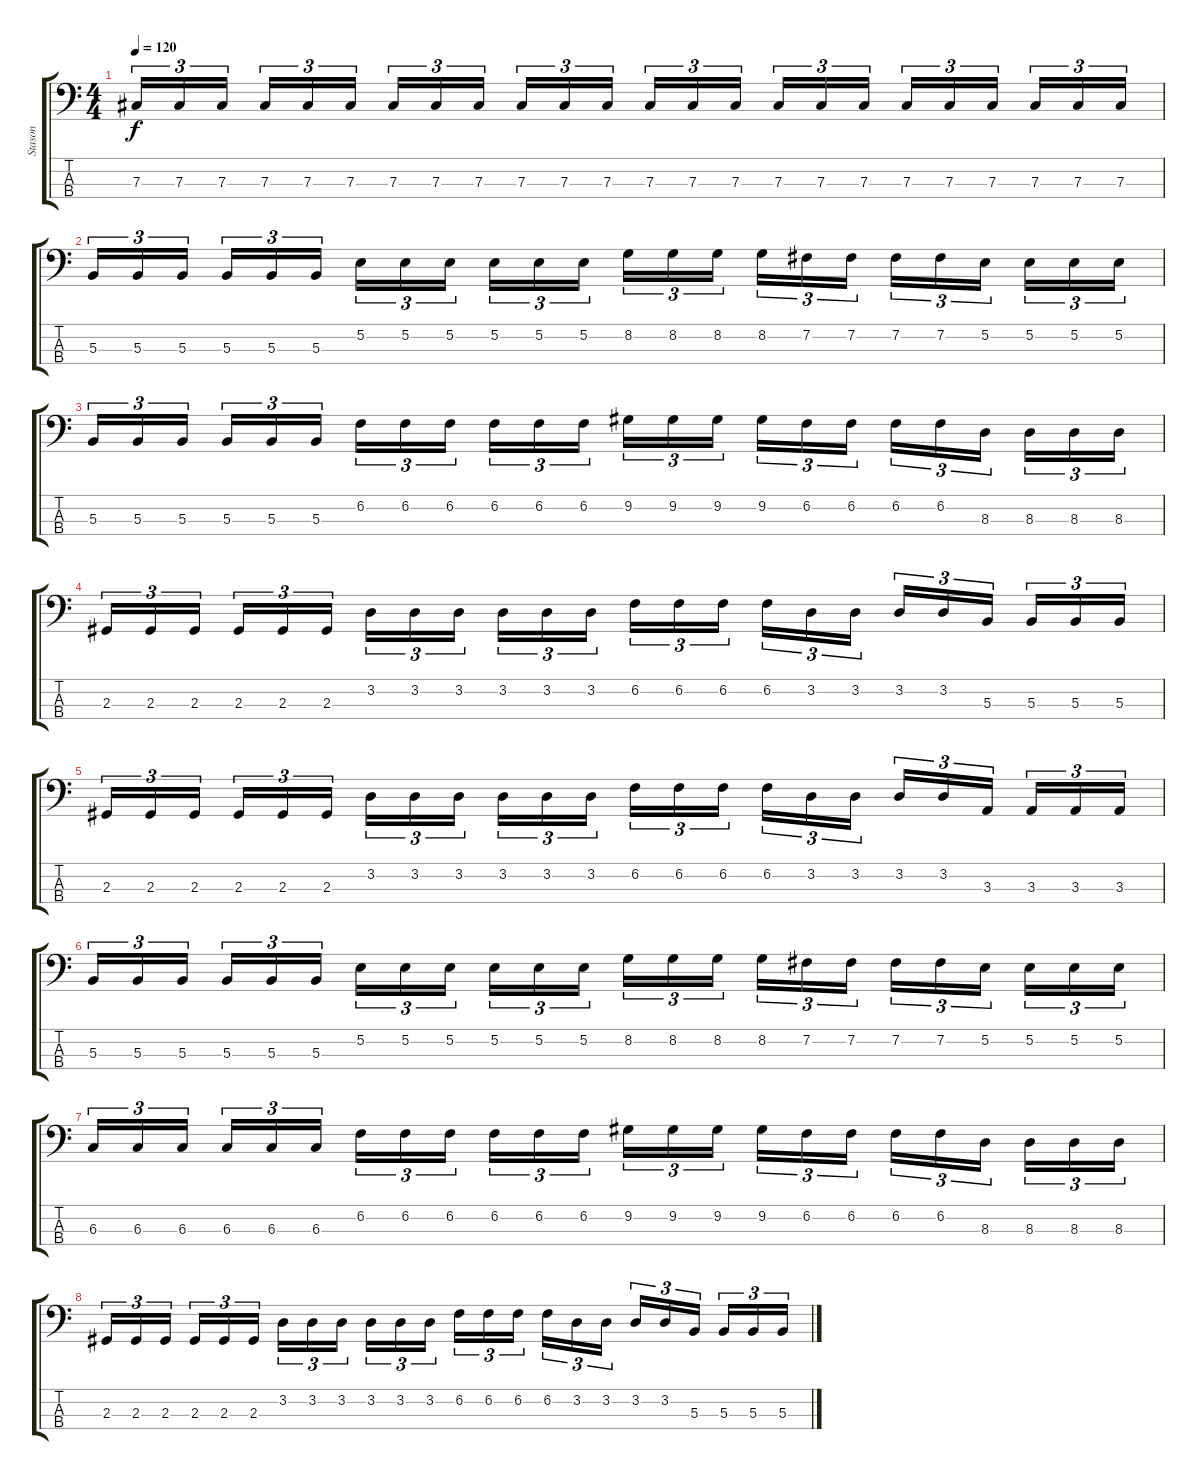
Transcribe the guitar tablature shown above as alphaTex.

\track ("Stason" "Stason") {instrument electricbassfinger}
\staff {score tabs}
\tuning (E2 B1 Gb1 Db1) {hide}
\ts (4 4)
\tempo 120
\clef f4
\ks c
7.3.16{tu (3 2) dy f} 7.3.16{tu (3 2)} 7.3.16{tu (3 2) beam splitsecondary} 7.3.16{tu (3 2)} 7.3.16{tu (3 2)} 7.3.16{tu (3 2)} 7.3.16{tu (3 2)} 7.3.16{tu (3 2)} 7.3.16{tu (3 2) beam splitsecondary} 7.3.16{tu (3 2)} 7.3.16{tu (3 2)} 7.3.16{tu (3 2)} 7.3.16{tu (3 2)} 7.3.16{tu (3 2)} 7.3.16{tu (3 2) beam splitsecondary} 7.3.16{tu (3 2)} 7.3.16{tu (3 2)} 7.3.16{tu (3 2)} 7.3.16{tu (3 2)} 7.3.16{tu (3 2)} 7.3.16{tu (3 2) beam splitsecondary} 7.3.16{tu (3 2)} 7.3.16{tu (3 2)} 7.3.16{tu (3 2)} |
5.3.16{tu (3 2)} 5.3.16{tu (3 2)} 5.3.16{tu (3 2) beam splitsecondary} 5.3.16{tu (3 2)} 5.3.16{tu (3 2)} 5.3.16{tu (3 2)} 5.2.16{tu (3 2)} 5.2.16{tu (3 2)} 5.2.16{tu (3 2) beam splitsecondary} 5.2.16{tu (3 2)} 5.2.16{tu (3 2)} 5.2.16{tu (3 2)} 8.2.16{tu (3 2)} 8.2.16{tu (3 2)} 8.2.16{tu (3 2) beam splitsecondary} 8.2.16{tu (3 2)} 7.2.16{tu (3 2)} 7.2.16{tu (3 2)} 7.2.16{tu (3 2)} 7.2.16{tu (3 2)} 5.2.16{tu (3 2) beam splitsecondary} 5.2.16{tu (3 2)} 5.2.16{tu (3 2)} 5.2.16{tu (3 2)} |
5.3.16{tu (3 2)} 5.3.16{tu (3 2)} 5.3.16{tu (3 2) beam splitsecondary} 5.3.16{tu (3 2)} 5.3.16{tu (3 2)} 5.3.16{tu (3 2)} 6.2.16{tu (3 2)} 6.2.16{tu (3 2)} 6.2.16{tu (3 2) beam splitsecondary} 6.2.16{tu (3 2)} 6.2.16{tu (3 2)} 6.2.16{tu (3 2)} 9.2.16{tu (3 2)} 9.2.16{tu (3 2)} 9.2.16{tu (3 2) beam splitsecondary} 9.2.16{tu (3 2)} 6.2.16{tu (3 2)} 6.2.16{tu (3 2)} 6.2.16{tu (3 2)} 6.2.16{tu (3 2)} 8.3.16{tu (3 2) beam splitsecondary} 8.3.16{tu (3 2)} 8.3.16{tu (3 2)} 8.3.16{tu (3 2)} |
2.3.16{tu (3 2)} 2.3.16{tu (3 2)} 2.3.16{tu (3 2) beam splitsecondary} 2.3.16{tu (3 2)} 2.3.16{tu (3 2)} 2.3.16{tu (3 2)} 3.2.16{tu (3 2)} 3.2.16{tu (3 2)} 3.2.16{tu (3 2) beam splitsecondary} 3.2.16{tu (3 2)} 3.2.16{tu (3 2)} 3.2.16{tu (3 2)} 6.2.16{tu (3 2)} 6.2.16{tu (3 2)} 6.2.16{tu (3 2) beam splitsecondary} 6.2.16{tu (3 2)} 3.2.16{tu (3 2)} 3.2.16{tu (3 2)} 3.2.16{tu (3 2)} 3.2.16{tu (3 2)} 5.3.16{tu (3 2) beam splitsecondary} 5.3.16{tu (3 2)} 5.3.16{tu (3 2)} 5.3.16{tu (3 2)} |
2.3.16{tu (3 2)} 2.3.16{tu (3 2)} 2.3.16{tu (3 2) beam splitsecondary} 2.3.16{tu (3 2)} 2.3.16{tu (3 2)} 2.3.16{tu (3 2)} 3.2.16{tu (3 2)} 3.2.16{tu (3 2)} 3.2.16{tu (3 2) beam splitsecondary} 3.2.16{tu (3 2)} 3.2.16{tu (3 2)} 3.2.16{tu (3 2)} 6.2.16{tu (3 2)} 6.2.16{tu (3 2)} 6.2.16{tu (3 2) beam splitsecondary} 6.2.16{tu (3 2)} 3.2.16{tu (3 2)} 3.2.16{tu (3 2)} 3.2.16{tu (3 2)} 3.2.16{tu (3 2)} 3.3.16{tu (3 2) beam splitsecondary} 3.3.16{tu (3 2)} 3.3.16{tu (3 2)} 3.3.16{tu (3 2)} |
5.3.16{tu (3 2)} 5.3.16{tu (3 2)} 5.3.16{tu (3 2) beam splitsecondary} 5.3.16{tu (3 2)} 5.3.16{tu (3 2)} 5.3.16{tu (3 2)} 5.2.16{tu (3 2)} 5.2.16{tu (3 2)} 5.2.16{tu (3 2) beam splitsecondary} 5.2.16{tu (3 2)} 5.2.16{tu (3 2)} 5.2.16{tu (3 2)} 8.2.16{tu (3 2)} 8.2.16{tu (3 2)} 8.2.16{tu (3 2) beam splitsecondary} 8.2.16{tu (3 2)} 7.2.16{tu (3 2)} 7.2.16{tu (3 2)} 7.2.16{tu (3 2)} 7.2.16{tu (3 2)} 5.2.16{tu (3 2) beam splitsecondary} 5.2.16{tu (3 2)} 5.2.16{tu (3 2)} 5.2.16{tu (3 2)} |
6.3.16{tu (3 2)} 6.3.16{tu (3 2)} 6.3.16{tu (3 2) beam splitsecondary} 6.3.16{tu (3 2)} 6.3.16{tu (3 2)} 6.3.16{tu (3 2)} 6.2.16{tu (3 2)} 6.2.16{tu (3 2)} 6.2.16{tu (3 2) beam splitsecondary} 6.2.16{tu (3 2)} 6.2.16{tu (3 2)} 6.2.16{tu (3 2)} 9.2.16{tu (3 2)} 9.2.16{tu (3 2)} 9.2.16{tu (3 2) beam splitsecondary} 9.2.16{tu (3 2)} 6.2.16{tu (3 2)} 6.2.16{tu (3 2)} 6.2.16{tu (3 2)} 6.2.16{tu (3 2)} 8.3.16{tu (3 2) beam splitsecondary} 8.3.16{tu (3 2)} 8.3.16{tu (3 2)} 8.3.16{tu (3 2)} |
2.3.16{tu (3 2)} 2.3.16{tu (3 2)} 2.3.16{tu (3 2) beam splitsecondary} 2.3.16{tu (3 2)} 2.3.16{tu (3 2)} 2.3.16{tu (3 2)} 3.2.16{tu (3 2)} 3.2.16{tu (3 2)} 3.2.16{tu (3 2) beam splitsecondary} 3.2.16{tu (3 2)} 3.2.16{tu (3 2)} 3.2.16{tu (3 2)} 6.2.16{tu (3 2)} 6.2.16{tu (3 2)} 6.2.16{tu (3 2) beam splitsecondary} 6.2.16{tu (3 2)} 3.2.16{tu (3 2)} 3.2.16{tu (3 2)} 3.2.16{tu (3 2)} 3.2.16{tu (3 2)} 5.3.16{tu (3 2) beam splitsecondary} 5.3.16{tu (3 2)} 5.3.16{tu (3 2)} 5.3.16{tu (3 2)}
